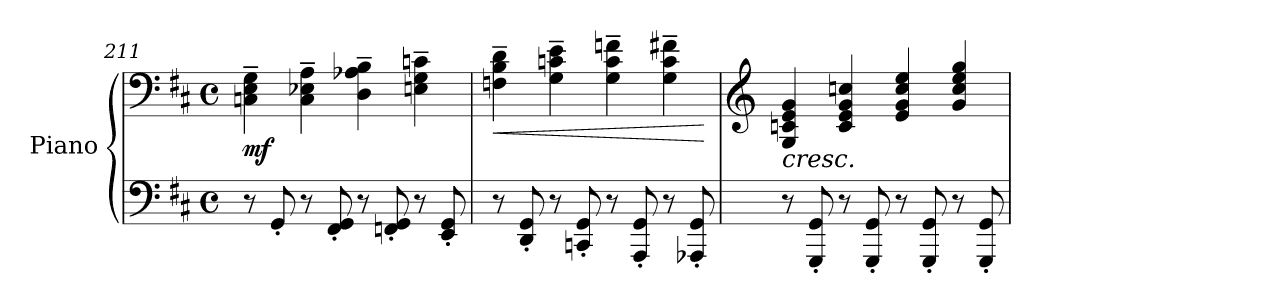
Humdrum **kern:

**kern	**kern	**dynam
*part1	*part1	*part1
*staff2	*staff1	*staff1/2
*I"Piano	*	*
*I'Pno	*	*
*clefF4	*clefF4	*
*k[f#c#]	*k[f#c#]	*
*M4/4	*M4/4	*
*met(c)	*met(c)	*
=211	=211	=211
!	!	!LO:DY:b
8r	4Cn\~ 4E\~ 4G\~	mf
8GG'/	.	.
8r	4C\~ 4E-X\~ 4A\~	.
8FF#/' 8GG/'	.	.
8r	4D\~ 4A-X\~ 4B\~	.
8FFn/' 8GG/'	.	.
8r	4En\~ 4G\~ 4cn\~	.
8EE/' 8GG/'	.	.
=212	=212	=212
!	!	!LO:HP:b
8r	4Fn\~ 4B\~ 4d\~	<
8DD/' 8GG/'	.	.
8r	4G\~ 4cn\~ 4e\~	.
8CCn/' 8GG/'	.	.
8r	4G\~ 4c\~ 4fn\~	.
8AAA/' 8GG/'	.	.
8r	4G\~ 4c\~ 4f#X\~	.
8AAA-X/' 8GG/'	.	.
.	.	[
!!LO:PB:g=z
=213	=213	=213
*	*clefG2	*
!	!LO:TX:b:i:t=cresc.	!
8r	4G/ 4cn/ 4e/ 4g/	.
8GGG/' 8GG/'	.	.
8r	4c/ 4e/ 4g/ 4ccn/	.
8GGG/' 8GG/'	.	.
8r	4e/ 4g/ 4cc/ 4ee/	.
8GGG/' 8GG/'	.	.
8r	4g/ 4cc/ 4ee/ 4gg/	.
8GGG/' 8GG/'	.	.
=	=	=
*-	*-	*-
